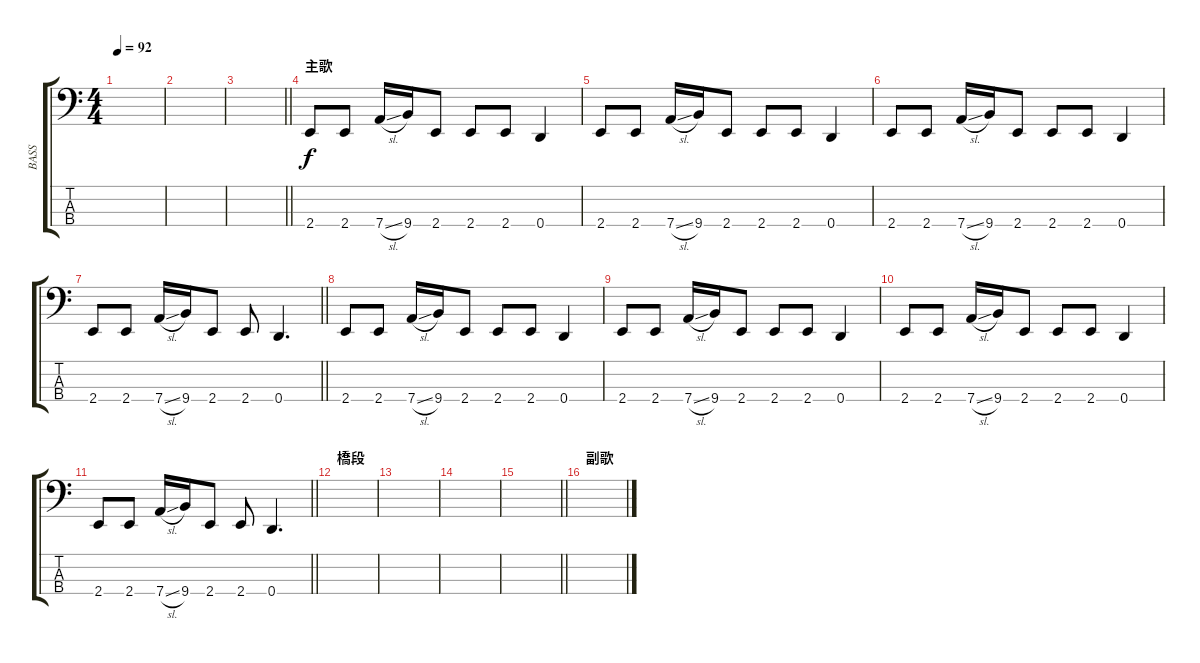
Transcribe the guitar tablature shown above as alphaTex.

\track ("BASS" "BASS") {instrument electricbassfinger}
\staff {score tabs}
\tuning (G2 D2 A1 D1) {hide}
\ts (4 4)
\tempo 92
\clef f4
\ks c
|
|
\barLineRight lightlight
|
\section ("" "主歌")
2.4.8 2.4.8 7.4{sl}.16 9.4.16 2.4.8 2.4.8 2.4.8 0.4.4 |
2.4.8 2.4.8 7.4{sl}.16 9.4.16 2.4.8 2.4.8 2.4.8 0.4.4 |
2.4.8 2.4.8 7.4{sl}.16 9.4.16 2.4.8 2.4.8 2.4.8 0.4.4 |
\barLineRight lightlight
2.4.8 2.4.8 7.4{sl}.16 9.4.16 2.4.8 2.4.8 0.4.4{d} |
2.4.8 2.4.8 7.4{sl}.16 9.4.16 2.4.8 2.4.8 2.4.8 0.4.4 |
2.4.8 2.4.8 7.4{sl}.16 9.4.16 2.4.8 2.4.8 2.4.8 0.4.4 |
2.4.8 2.4.8 7.4{sl}.16 9.4.16 2.4.8 2.4.8 2.4.8 0.4.4 |
\barLineRight lightlight
2.4.8 2.4.8 7.4{sl}.16 9.4.16 2.4.8 2.4.8 0.4.4{d} |
\section ("" "橋段")
|
|
|
\barLineRight lightlight
|
\section ("" "副歌")
